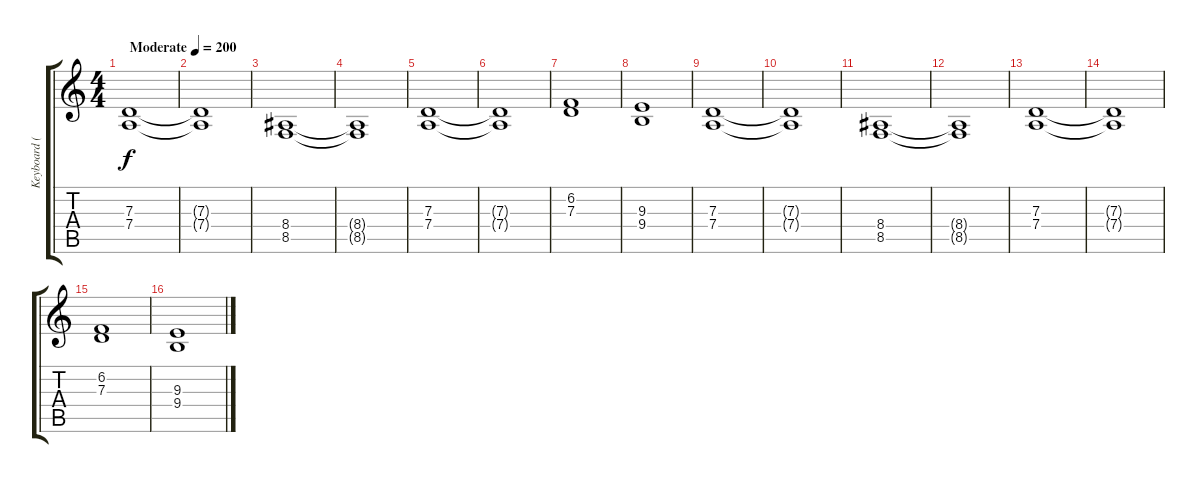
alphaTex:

\track ("Keyboard (Strings)" "Keyboard (") {instrument stringensemble1}
\staff {score tabs}
\tuning (E4 B3 G3 D3 A2 E2) {hide}
\ts (4 4)
\tempo (200 "Moderate")
\clef g2
\ks c
(7.3 7.4).1{dy f instrument stringensemble1} |
(7.3{t} 7.4{t}).1 |
(8.4 8.5).1 |
(8.4{t} 8.5{t}).1 |
(7.3 7.4).1 |
(7.3{t} 7.4{t}).1 |
(6.2 7.3).1 |
(9.3 9.4).1 |
(7.3 7.4).1 |
(7.3{t} 7.4{t}).1 |
(8.4 8.5).1 |
(8.4{t} 8.5{t}).1 |
(7.3 7.4).1 |
(7.3{t} 7.4{t}).1 |
(6.2 7.3).1 |
(9.3 9.4).1
